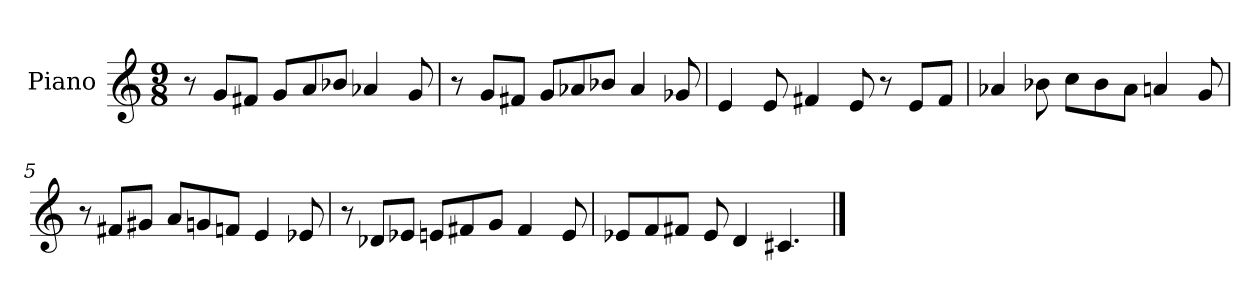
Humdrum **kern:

**kern
*part1
*staff1
*I"Piano
*I'Pno.
*clefG2
*k[]
*M9/8
=1
8r
8g/L
8f#X/J
8g/L
8a/
8b-X/J
4a-X/
8g/
=2
8r
8g/L
8f#X/J
8g/L
8a-X/
8b-X/J
4a-/
8g-X/
=3
4e/
8e/
4f#X/
8e/
8r
8e/L
8f#/J
=4
4a-X/
8b-X\
8cc\L
8b-\
8a-\J
4an/
8g/
!!LO:LB:g=z
=5
8r
8f#X/L
8g#X/J
8a/L
8gn/
8fn/J
4e/
8e-X/
=6
8r
8d-X/L
8e-X/J
8en/L
8f#X/
8g/J
4f#/
8e/
=7
8e-X/L
8f/
8f#X/J
8e-/
4d/
4.c#X/
==
*-
